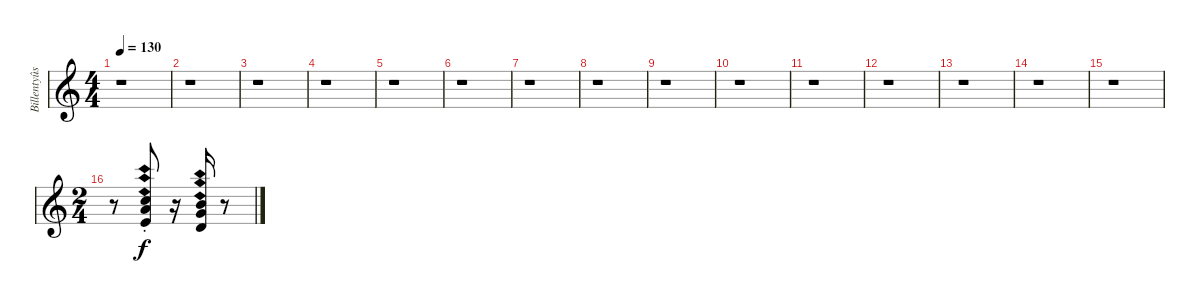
\track ("Billentyûs 1 (Jon Lord)" "Billentyûs") {instrument synthbrass1}
\staff {score}
\tuning (E4 B3 G3 D3 A2 C2) {hide}
\ts (4 4)
\tempo 130
\clef g2
\ks c
r.1{dy f} |
r.1 |
r.1 |
r.1 |
r.1 |
r.1 |
r.1 |
r.1 |
r.1 |
r.1 |
r.1 |
r.1 |
r.1 |
r.1 |
r.1 |
\ts (2 4)
r.8{volume 9} (8.1{ph 12 st} 10.2{ph 12 st} 9.3{ph 12 st}).8 r.16 (7.1{ph 12} 8.2{ph 12} 7.3{ph 12}).16 r.8
